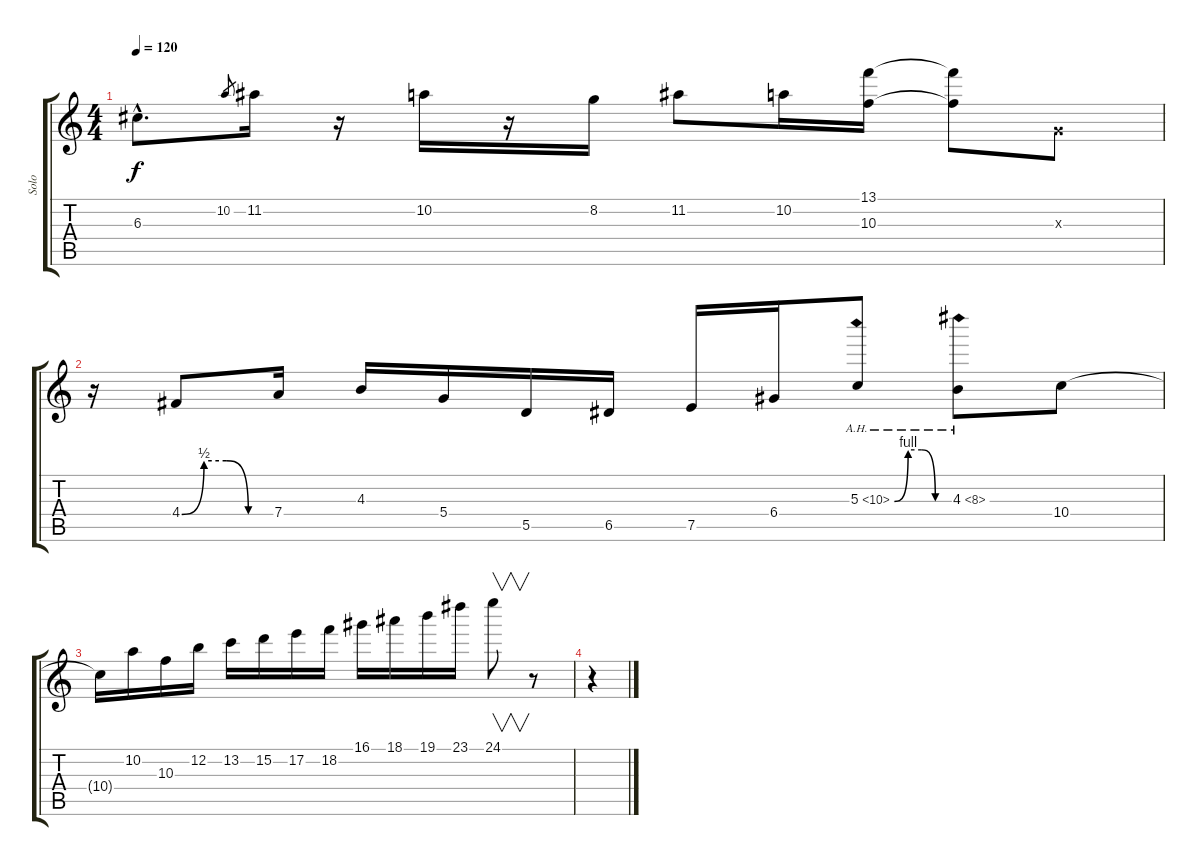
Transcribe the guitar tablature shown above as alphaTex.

\track ("Solo" "Solo") {instrument distortionguitar}
\staff {score tabs}
\tuning (E4 B3 G3 D3 A2 E2) {hide}
\ts (4 4)
\tempo 120
\clef g2
\ks c
6.3{hac}.8{d dy f} 10.2.8{gr} 11.2.16 r.16 10.2.16 r.16 8.2.16 11.2.8 10.2.16 (13.1 10.3).16 (13.1{t} 10.3{t}).8 0.3{x}.8 |
r.16 4.4{be (custom 0 0 15 2 30 2 45 0 60 0)}.8 7.4.16 4.3.16 5.4.16 5.5.16 6.5.16 7.5.16 6.4.16 5.3{be (custom 0 0 15 4 30 4 45 0 60 0) ah 5}.8 4.3{ah 4}.8 10.4.8 |
10.4{t}.16 10.2.16 10.3.16 12.2.16 13.2.16 15.2.16 17.2.16 18.2.16 16.1.16 18.1.16 19.1.16 23.1.16 24.1.8{v} r.8 |
r.4
